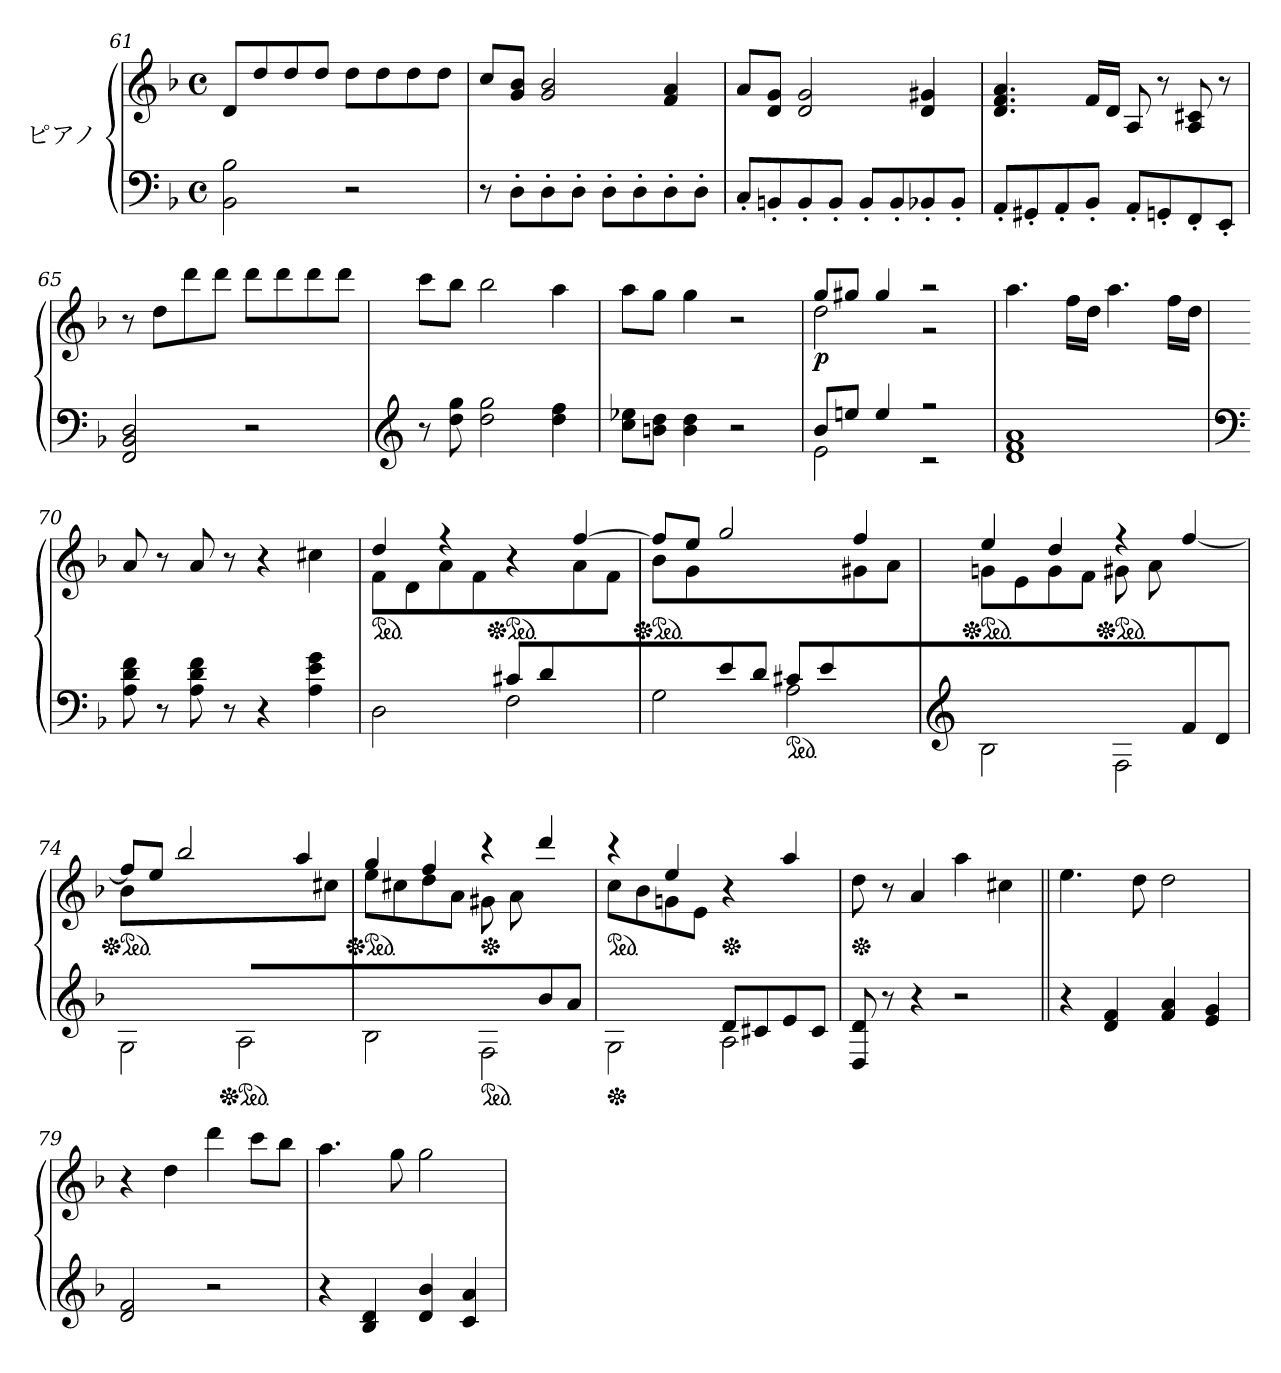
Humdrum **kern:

**kern	**kern	**dynam
*part1	*part1	*part1
*staff2	*staff1	*staff1/2
*I"ピアノ	*	*
*clefF4	*clefG2	*
*k[b-]	*k[b-]	*
*M4/4	*M4/4	*
*met(c)	*met(c)	*
=61	=61	=61
2BB-\ 2B-\	8d/L	.
.	8dd/	.
.	8dd/	.
.	8dd/J	.
2r	8dd\L	.
.	8dd\	.
.	8dd\	.
.	8dd\J	.
=62	=62	=62
8r	8cc/L	.
8D'\L	8g/ 8b-/J	.
8D'\	2g/ 2b-/	.
8D'\J	.	.
8D'\L	.	.
8D'\	.	.
8D'\	4f/ 4a/	.
8D'\J	.	.
=63	=63	=63
8C'/L	8a/L	.
8BBn'/	8d/ 8g/J	.
8BB'/	2d/ 2g/	.
8BB'/J	.	.
8BB'/L	.	.
8BB'/	.	.
8BB-X'/	4d/ 4g#X/	.
8BB-'/J	.	.
=64	=64	=64
8AA'/L	4.d/ 4.f/ 4.a/	.
8GG#X'/	.	.
8AA'/	.	.
8BB-'/J	16f/LL	.
.	16d/JJ	.
8AA'/L	8A/	.
8GGn'/	8r	.
8FF'/	8A/ 8c#X/	.
8EE'/J	8r	.
=65	=65	=65
2FF/ 2BB-/ 2D/	8r	.
.	8dd\L	.
.	8ddd\	.
.	8ddd\J	.
2r	8ddd\L	.
.	8ddd\	.
.	8ddd\	.
.	8ddd\J	.
=66	=66	=66
*clefG2	*	*
8r	8ccc\L	.
8dd\ 8gg\	8bb-\J	.
2dd\ 2gg\	2bb-\	.
4dd\ 4ff\	4aa\	.
=67	=67	=67
8cc\ 8ee-X\L	8aa\L	.
8bn\ 8dd\J	8gg\J	.
4b\ 4dd\	4gg\	.
2r	2r	.
=68	=68	=68
*^	*^	*
!	!	!	!	!LO:DY:b
8b-/L	2e\	8gg/L	2dd\	p
8een/J	.	8gg#X/J	.	.
4ee/	.	4gg#/	.	.
2r	2r	2r	2r	.
*v	*v	*	*	*
*	*v	*v	*
=69	=69	=69
1d 1f 1a	4.aa\	.
.	16ff\LL	.
.	16dd\JJ	.
.	4.aa\	.
.	16ff\LL	.
.	16dd\JJ	.
=70	=70	=70
*clefF4	*	*
8A\ 8d\ 8f\	8a/	.
8r	8r	.
8A\ 8d\ 8f\	8a/	.
8r	8r	.
4r	4r	.
4A\ 4e\ 4g\	4cc#X\	.
=71	=71	=71
*^	*	*
*	*	*ped	*
*	*	*^	*
2ryy	2D\	4dd/	8f\L	.
.	.	.	8d\	.
.	.	4r	8a\	.
.	.	.	8f\J	.
*	*	*Xped	*	*
*	*	*ped	*	*
8c#X/L	2F\	4r	4ryy	.
8d/	.	.	.	.
4ryy	.	[4ff/	8a\	.
.	.	.	8f\J	.
=72	=72	=72	=72	=72
*	*	*Xped	*	*
*	*	*ped	*	*
4ryy	2G\	8ff/L]	8b-\L	.
.	.	8ee/J	8g\	.
8e/	.	2gg/	2ryy	.
8d/J	.	.	.	.
*ped	*	*	*	*
8c#X/L	2A\	.	.	.
8e/	.	.	.	.
4ryy	.	4ff/	8g#X\	.
.	.	.	8a\J	.
=73	=73	=73	=73	=73
*clefG2	*	*	*	*
*	*	*Xped	*	*
*	*	*ped	*	*
2.ryy	2B-\	4ee/	8gn\L	.
.	.	.	8e\	.
.	.	4dd/	8g\	.
.	.	.	8f\J	.
*	*	*Xped	*	*
*	*	*ped	*	*
.	2F\	4r	8g#X\L	.
.	.	.	8a\	.
8f/	.	[4ff/	4ryy	.
8d/J	.	.	.	.
=74	=74	=74	=74	=74
*	*	*Xped	*	*
*	*	*ped	*	*
8ryy	2G\	8ff/L]	8b-\L	.
8gn/	.	8ee/J	2.ryy	.
8e/	.	2bb-/	.	.
8d/J	.	.	.	.
*Xped	*	*	*	*
*ped	*	*	*	*
8c#X/L	2A\	.	.	.
8e/	.	.	.	.
8g/	.	4aa/	.	.
8ryy	.	.	8cc#X\J	.
=75	=75	=75	=75	=75
*	*	*Xped	*	*
*	*	*ped	*	*
2.ryy	2B-\	4gg/	8ee\L	.
.	.	.	8cc#X\	.
.	.	4ff/	8dd\	.
.	.	.	8a\J	.
*ped	*	*	*	*
*	*	*Xped	*	*
.	2F\	4r	8g#X\L	.
.	.	.	8a\	.
8b-/	.	4ddd/	4ryy	.
8a/J	.	.	.	.
=76	=76	=76	=76	=76
*Xped	*	*	*	*
*	*	*ped	*	*
2ryy	2G\	4r	8cc\L	.
.	.	.	8b-\	.
.	.	4ee/	8gn\	.
.	.	.	8e\J	.
*	*	*Xped	*	*
8d/L	2A\	4r	2ryy	.
8c#X/	.	.	.	.
8e/	.	4aa/	.	.
8c#/J	.	.	.	.
*v	*v	*	*	*
*	*v	*v	*
=77	=77	=77
*	*Xped	*
8D/ 8d/	8dd\	.
8r	8r	.
4r	4a/	.
2r	4aa\	.
.	4cc#X\	.
=78||	=78||	=78||
4r	4.ee\	.
4d/ 4f/	.	.
.	8dd\	.
4f/ 4a/	2dd\	.
4e/ 4g/	.	.
=79	=79	=79
2d/ 2f/	4r	.
.	4dd\	.
2r	4ddd\	.
.	8ccc\L	.
.	8bb-\J	.
=80	=80	=80
4r	4.aa\	.
4B-/ 4d/	.	.
.	8gg\	.
4d/ 4b-/	2gg\	.
4c/ 4a/	.	.
=	=	=
*-	*-	*-
